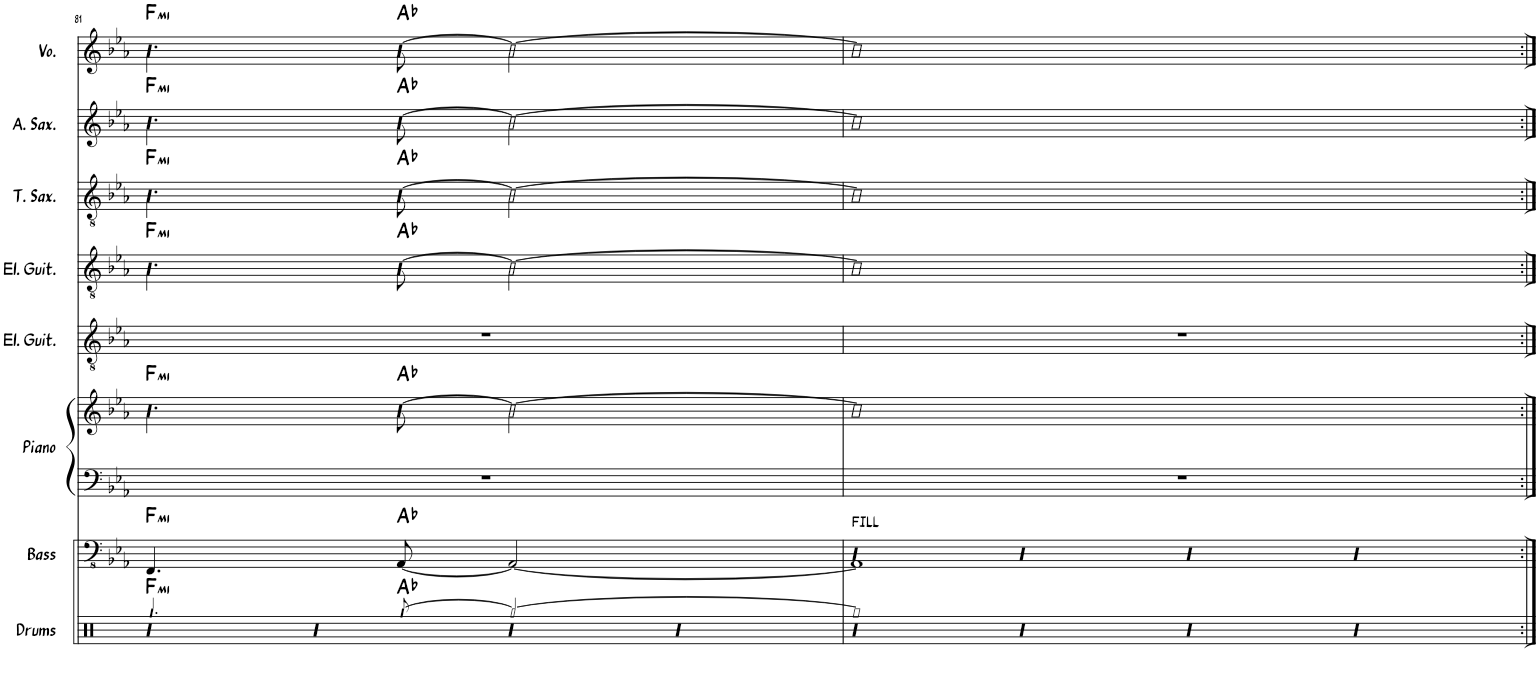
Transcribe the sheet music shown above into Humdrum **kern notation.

**kern	**harte	**kern	**harte	**kern	**kern	**harte	**kern	**kern	**harte	**kern	**harte	**kern	**harte	**kern	**harte
*part8	*part8	*part7	*part7	*part6	*part6	*part6	*part5	*part4	*part4	*part3	*part3	*part2	*part2	*part1	*part1
*staff9	*	*staff8	*	*staff7	*staff6	*	*staff5	*staff4	*	*staff3	*	*staff2	*	*staff1	*
*I"Drums	*	*I"Bass	*	*I"Piano	*	*	*I"Electric Guitar	*I"Electric Guitar	*	*I"Tenor Saxophone	*	*I"Alto Saxophone	*	*I"Voice	*
*I'Drums	*	*I'Bass	*	*I'Piano	*	*	*I'El. Guit.	*I'El. Guit.	*	*I'T. Sax.	*	*I'A. Sax.	*	*I'Vo.	*
!!LO:PB:g=z
*clefX	*	*clefFv4	*	*clefF4	*clefG2	*	*clefGv2	*clefGv2	*	*clefGv2	*	*clefG2	*	*clefG2	*
*	*	*	*	*	*	*	*	*	*	*ITrd8c14	*	*ITrd5c9	*	*	*
*k[]	*	*k[b-e-a-]	*	*k[b-e-a-]	*k[b-e-a-]	*	*k[b-e-a-]	*k[b-e-a-]	*	*k[b-e-a-]	*	*k[b-e-a-]	*	*k[b-e-a-]	*
*M4/4	*	*M4/4	*	*M4/4	*M4/4	*	*M4/4	*M4/4	*	*M4/4	*	*M4/4	*	*M4/4	*
=81	=81	=81	=81	=81	=81	=81	=81	=81	=81	=81	=81	=81	=81	=81	=81
*^	*	*	*	*	*	*	*	*	*	*	*	*	*	*	*
!	!	!LO:H:kt=mi	!	!LO:H:kt=mi	!	!	!LO:H:kt=mi	!	!	!LO:H:kt=mi	!	!LO:H:kt=mi	!	!LO:H:kt=mi	!	!LO:H:kt=mi
4.Rgg/	4R	F:min	4.FFF/	F:min	1r	4.f\	F:min	1r	4.f\	F:min	4.f\	F:min	4.f\	F:min	4.f\	F:min
.	4R	.	.	.	.	.	.	.	.	.	.	.	.	.	.	.
8Rgg/	.	Ab:maj	[8AAA-/	Ab:maj	.	[8a-\	Ab:maj	.	[8a-\	Ab:maj	[8a-\	Ab:maj	[8a-\	Ab:maj	[8a-\	Ab:maj
2Rgg/	4R	.	2AAA-/_	.	.	2a-\_	.	.	2a-\_	.	2a-\_	.	2a-\_	.	2a-\_	.
.	4R	.	.	.	.	.	.	.	.	.	.	.	.	.	.	.
=82	=82	=82	=82	=82	=82	=82	=82	=82	=82	=82	=82	=82	=82	=82	=82	=82
*	*	*	*^	*	*	*	*	*	*	*	*	*	*	*	*	*
!	!	!	!LO:TX:a:t=FILL	!	!	!	!	!	!	!	!	!	!	!	!	!	!
1Rgg	4R	.	1AAA-]	4DD	.	1r	1a-]	.	1r	1a-]	.	1a-]	.	1a-]	.	1a-]	.
.	4R	.	.	4DD	.	.	.	.	.	.	.	.	.	.	.	.	.
.	4R	.	.	4DD	.	.	.	.	.	.	.	.	.	.	.	.	.
.	4R	.	.	4DD	.	.	.	.	.	.	.	.	.	.	.	.	.
*v	*v	*	*	*	*	*	*	*	*	*	*	*	*	*	*	*	*
*	*	*v	*v	*	*	*	*	*	*	*	*	*	*	*	*	*
=:|!	=:|!	=:|!	=:|!	=:|!	=:|!	=:|!	=:|!	=:|!	=:|!	=:|!	=:|!	=:|!	=:|!	=:|!	=:|!
*-	*-	*-	*-	*-	*-	*-	*-	*-	*-	*-	*-	*-	*-	*-	*-
